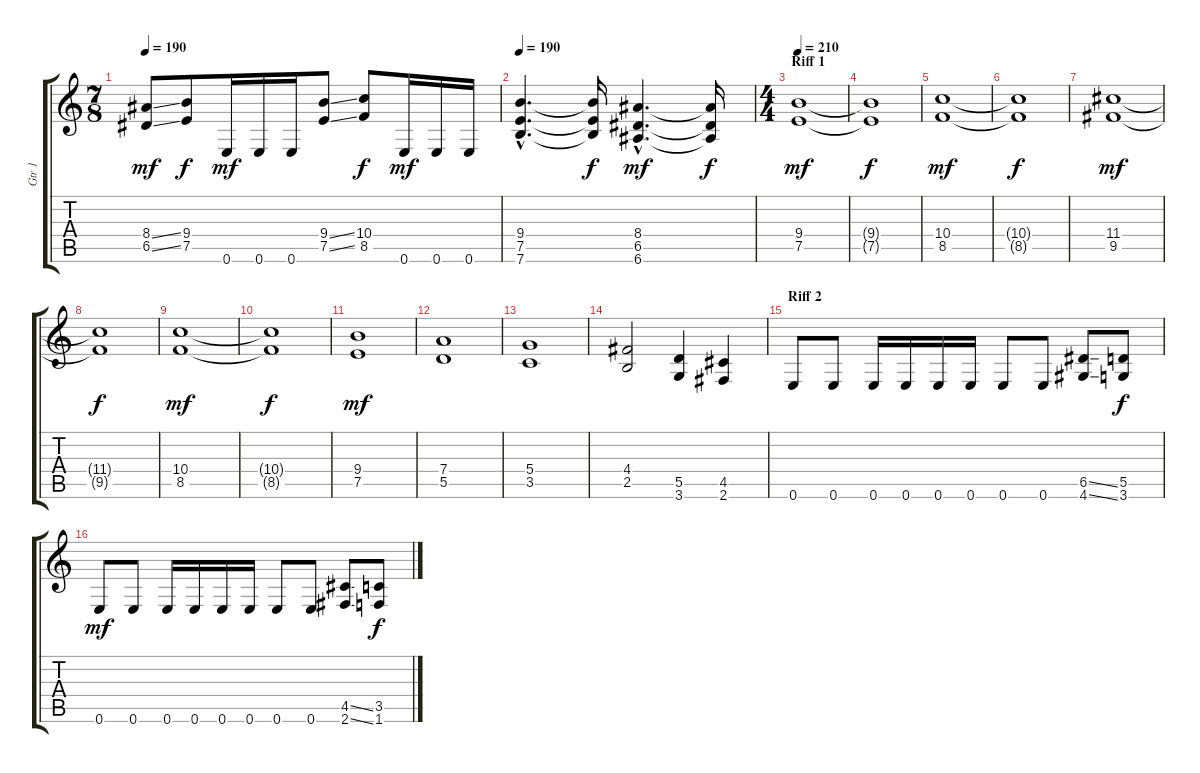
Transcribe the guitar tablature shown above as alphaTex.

\track ("Gtr 1" "Gtr 1") {instrument distortionguitar}
\staff {score tabs}
\tuning (E4 B3 G3 D3 A2 E2) {hide}
\ts (7 8)
\tempo 190
\clef g2
\ks c
(8.4{ss} 6.5{ss}).8{dy mf} (9.4 7.5).8{dy f} 0.6.16{dy mf} 0.6.16 0.6.16 (9.4{ss} 7.5{ss}).8 (10.4 8.5).8{dy f} 0.6.16{dy mf} 0.6.16 0.6.16 |
\tempo 190
(9.4{hac} 7.5{hac} 7.6{hac}).4{d} (9.4{t} 7.5{t} 7.6{t}).16{dy f} (8.4{hac} 6.5{hac} 6.6{hac}).4{d dy mf} (8.4{t} 6.5{t} 6.6{t}).16{dy f} |
\ts (4 4)
\section ("" "Riff 1")
\tempo 210
(9.4 7.5).1{dy mf} |
(9.4{t} 7.5{t}).1{dy f} |
(10.4 8.5).1{dy mf} |
(10.4{t} 8.5{t}).1{dy f} |
(11.4 9.5).1{dy mf} |
(11.4{t} 9.5{t}).1{dy f} |
(10.4 8.5).1{dy mf} |
(10.4{t} 8.5{t}).1{dy f} |
(9.4 7.5).1{dy mf} |
(7.4 5.5).1 |
(5.4 3.5).1 |
(4.4 2.5).2 (5.5 3.6).4 (4.5 2.6).4 |
\section ("" "Riff 2")
0.6.8 0.6.8 0.6.16 0.6.16 0.6.16 0.6.16 0.6.8 0.6.8 (6.5{ss} 4.6{ss}).8 (5.5 3.6).8{dy f} |
0.6.8{dy mf} 0.6.8 0.6.16 0.6.16 0.6.16 0.6.16 0.6.8 0.6.8 (4.5{ss} 2.6{ss}).8 (3.5 1.6).8{dy f}
